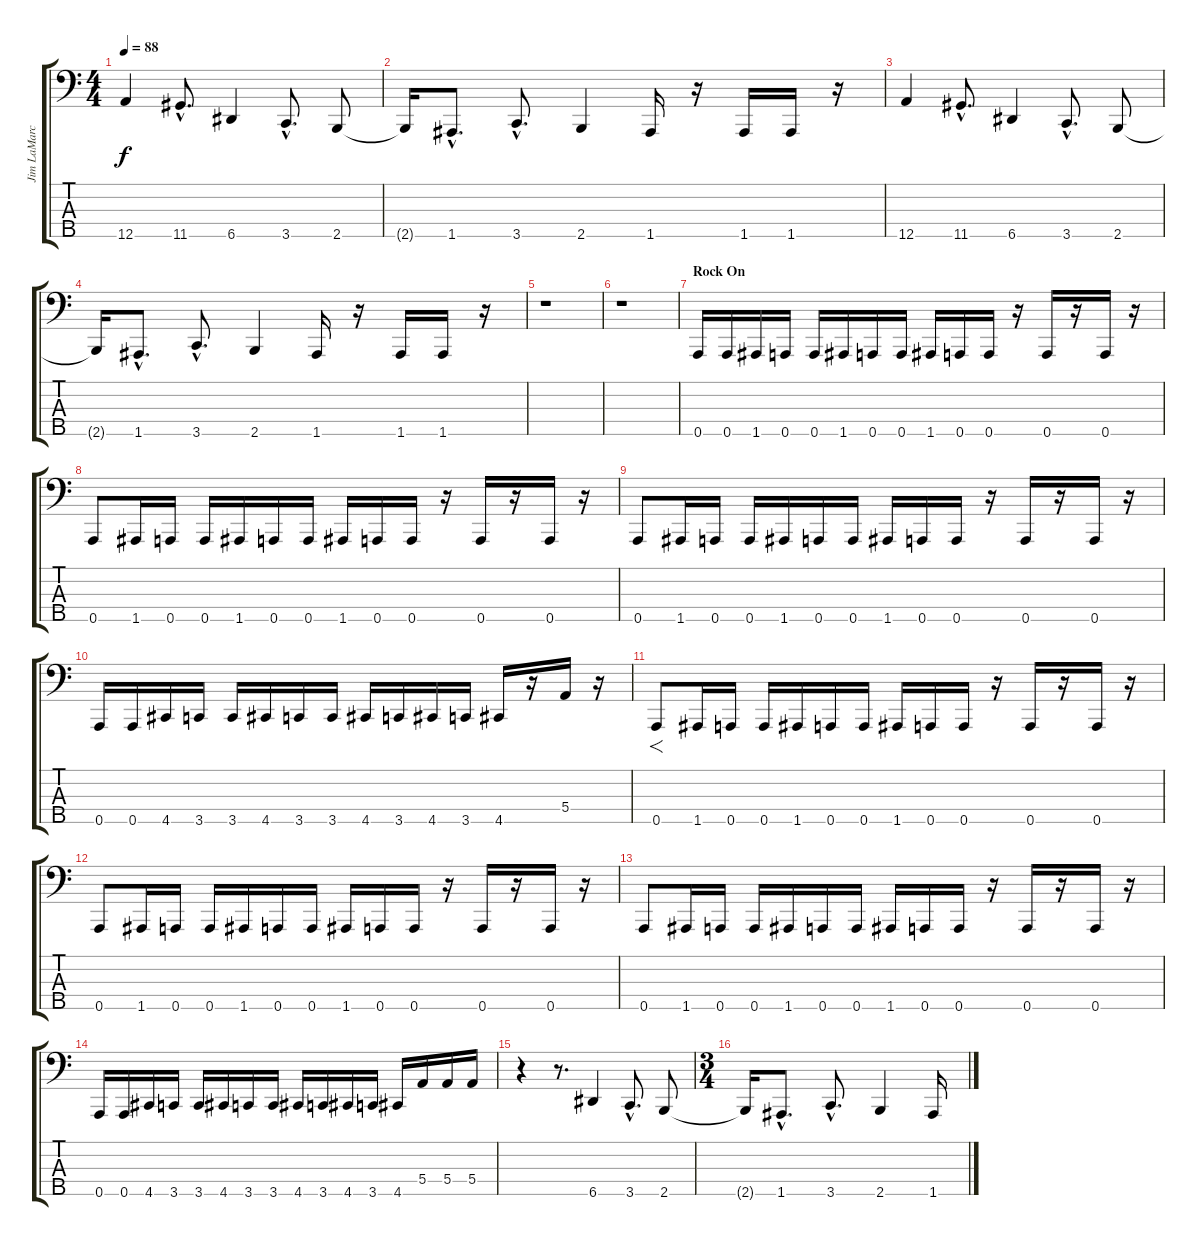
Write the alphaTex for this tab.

\track ("Jim LaMarca" "Jim LaMarc") {instrument electricbassfinger}
\staff {score tabs}
\tuning (G2 D2 A1 E1 A0) {hide}
\ts (4 4)
\tempo 88
\clef f4
\ks c
12.5.4{dy f} 11.5{hac}.8{d} 6.5.4 3.5{hac}.8{d} 2.5.8 |
2.5{t}.16 1.5{hac}.8{d} 3.5{hac}.8{d} 2.5.4 1.5.16 r.16 1.5.16 1.5.16 r.16 |
12.5.4 11.5{hac}.8{d} 6.5.4 3.5{hac}.8{d} 2.5.8 |
2.5{t}.16 1.5{hac}.8{d} 3.5{hac}.8{d} 2.5.4 1.5.16 r.16 1.5.16 1.5.16 r.16 |
r.1 |
r.1 |
\section ("" "Rock On")
0.5.16 0.5.16 1.5.16 0.5.16 0.5.16 1.5.16 0.5.16 0.5.16 1.5.16 0.5.16 0.5.16 r.16 0.5.16 r.16 0.5.16 r.16 |
0.5.8 1.5.16 0.5.16 0.5.16 1.5.16 0.5.16 0.5.16 1.5.16 0.5.16 0.5.16 r.16 0.5.16 r.16 0.5.16 r.16 |
0.5.8 1.5.16 0.5.16 0.5.16 1.5.16 0.5.16 0.5.16 1.5.16 0.5.16 0.5.16 r.16 0.5.16 r.16 0.5.16 r.16 |
0.5.16 0.5.16 4.5.16 3.5.16 3.5.16 4.5.16 3.5.16 3.5.16 4.5.16 3.5.16 4.5.16 3.5.16 4.5.16 r.16 5.4.16 r.16 |
0.5.8{f} 1.5.16 0.5.16 0.5.16 1.5.16 0.5.16 0.5.16 1.5.16 0.5.16 0.5.16 r.16 0.5.16 r.16 0.5.16 r.16 |
0.5.8 1.5.16 0.5.16 0.5.16 1.5.16 0.5.16 0.5.16 1.5.16 0.5.16 0.5.16 r.16 0.5.16 r.16 0.5.16 r.16 |
0.5.8 1.5.16 0.5.16 0.5.16 1.5.16 0.5.16 0.5.16 1.5.16 0.5.16 0.5.16 r.16 0.5.16 r.16 0.5.16 r.16 |
0.5.16 0.5.16 4.5.16 3.5.16 3.5.16 4.5.16 3.5.16 3.5.16 4.5.16 3.5.16 4.5.16 3.5.16 4.5.16 5.4.16 5.4.16 5.4.16 |
r.4 r.8{d} 6.5.4 3.5{hac}.8{d} 2.5.8 |
\ts (3 4)
2.5{t}.16 1.5{hac}.8{d} 3.5{hac}.8{d} 2.5.4 1.5.16
